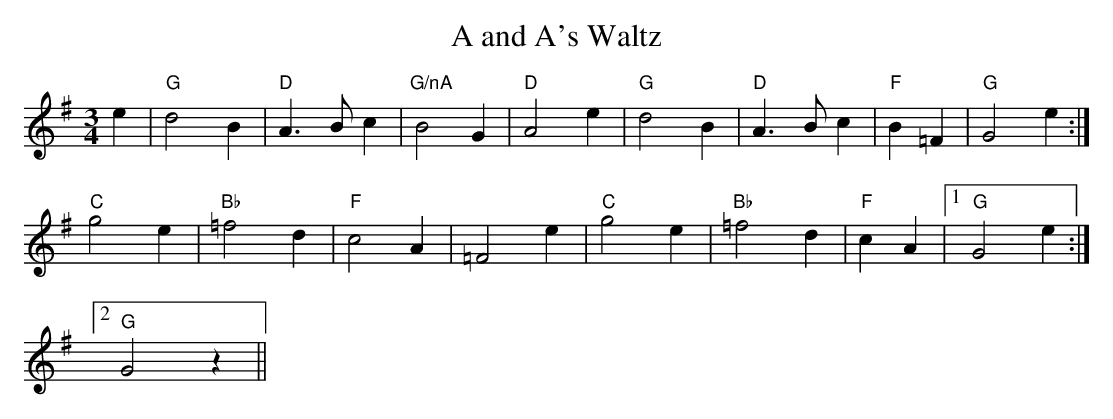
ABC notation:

X:1
T:A and A's Waltz
M:3/4
L:1/4
K:G
e|"G"d2B|"D"A3/2B/2c|"G/nA"B2G|"D"A2e|"G"d2B|"D"A3/2B/2c|"F"B=F|"G"G2e:|
"C"g2e|"Bb"=f2d|"F"c2A|=F2e|"C"g2e|"Bb"=f2d|"F"cA| [1"G"G2e:|
 [2"G"G2z||
